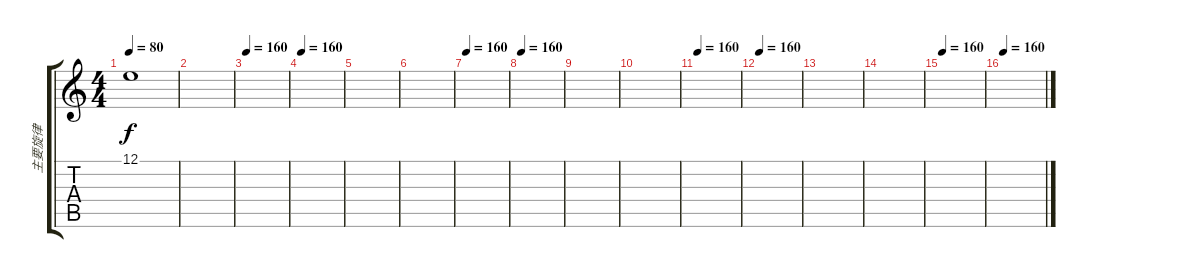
\track ("主要旋律" "主要旋律") {instrument lead2sawtooth}
\staff {score tabs}
\tuning (E4 B3 G3 D3 A2 E2) {hide}
\ts (4 4)
\tempo 80
\clef g2
\ks c
12.1{t}.1{dy f} |
|
\tempo 160
|
\tempo 160
|
|
|
\tempo 160
|
\tempo 160
|
|
|
\tempo 160
|
\tempo 160
|
|
|
\tempo 160
|
\tempo 160
